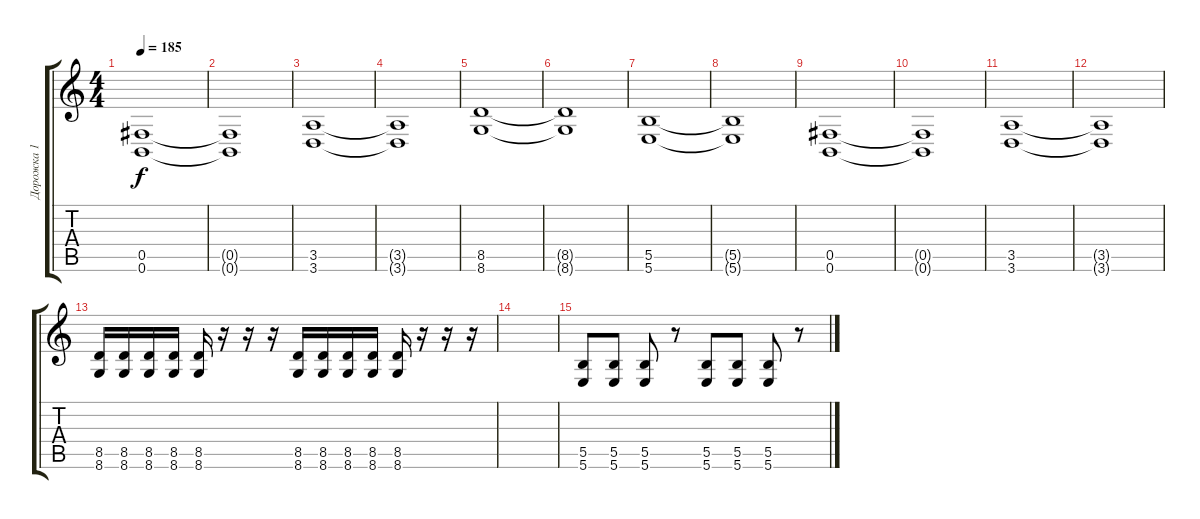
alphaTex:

\track ("Дорожка 1" "Дорожка 1") {instrument distortionguitar}
\staff {score tabs}
\tuning (Db4 Ab3 E3 B2 Gb2 B1) {hide}
\ts (4 4)
\tempo 185
\clef g2
\ks c
(0.5 0.6).1{dy f} |
(0.5{t} 0.6{t}).1 |
(3.5 3.6).1 |
(3.5{t} 3.6{t}).1 |
(8.5 8.6).1 |
(8.5{t} 8.6{t}).1 |
(5.5 5.6).1 |
(5.5{t} 5.6{t}).1 |
(0.5 0.6).1 |
(0.5{t} 0.6{t}).1 |
(3.5 3.6).1 |
(3.5{t} 3.6{t}).1 |
(8.5 8.6).16 (8.5 8.6).16 (8.5 8.6).16 (8.5 8.6).16 (8.5 8.6).16 r.16 r.16 r.16 (8.5 8.6).16 (8.5 8.6).16 (8.5 8.6).16 (8.5 8.6).16 (8.5 8.6).16 r.16 r.16 r.16 |
|
(5.5 5.6).8 (5.5 5.6).8 (5.5 5.6).8 r.8 (5.5 5.6).8 (5.5 5.6).8 (5.5 5.6).8 r.8
